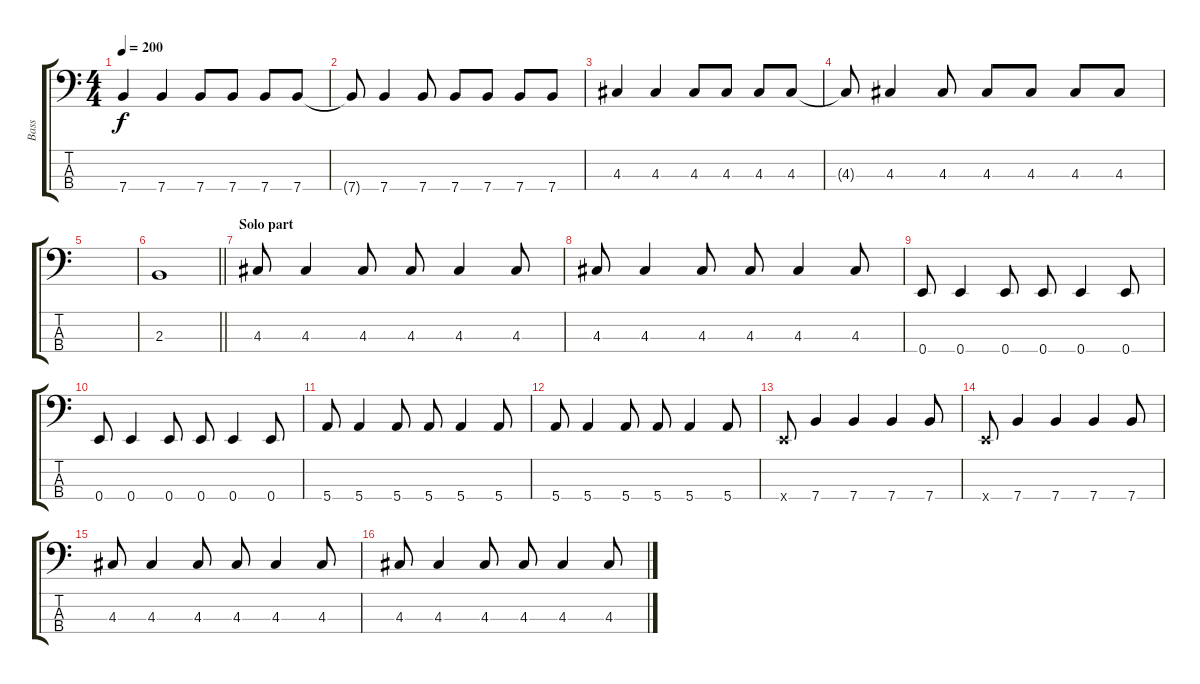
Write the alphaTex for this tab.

\track ("Bass" "Bass") {instrument electricbasspick}
\staff {score tabs}
\tuning (G2 D2 A1 E1) {hide}
\ts (4 4)
\tempo 200
\clef f4
\ks c
7.4.4{dy f} 7.4.4 7.4.8 7.4.8 7.4.8 7.4.8 |
7.4{t}.8 7.4.4 7.4.8 7.4.8 7.4.8 7.4.8 7.4.8 |
4.3.4 4.3.4 4.3.8 4.3.8 4.3.8 4.3.8 |
4.3{t}.8 4.3.4 4.3.8 4.3.8 4.3.8 4.3.8 4.3.8 |
|
\barLineRight lightlight
2.3.1 |
\section ("" "Solo part")
4.3.8 4.3.4 4.3.8 4.3.8 4.3.4 4.3.8 |
4.3.8 4.3.4 4.3.8 4.3.8 4.3.4 4.3.8 |
0.4.8 0.4.4 0.4.8 0.4.8 0.4.4 0.4.8 |
0.4.8 0.4.4 0.4.8 0.4.8 0.4.4 0.4.8 |
5.4.8 5.4.4 5.4.8 5.4.8 5.4.4 5.4.8 |
5.4.8 5.4.4 5.4.8 5.4.8 5.4.4 5.4.8 |
0.4{x}.8 7.4.4 7.4.4 7.4.4 7.4.8 |
0.4{x}.8 7.4.4 7.4.4 7.4.4 7.4.8 |
4.3.8 4.3.4 4.3.8 4.3.8 4.3.4 4.3.8 |
4.3.8 4.3.4 4.3.8 4.3.8 4.3.4 4.3.8
